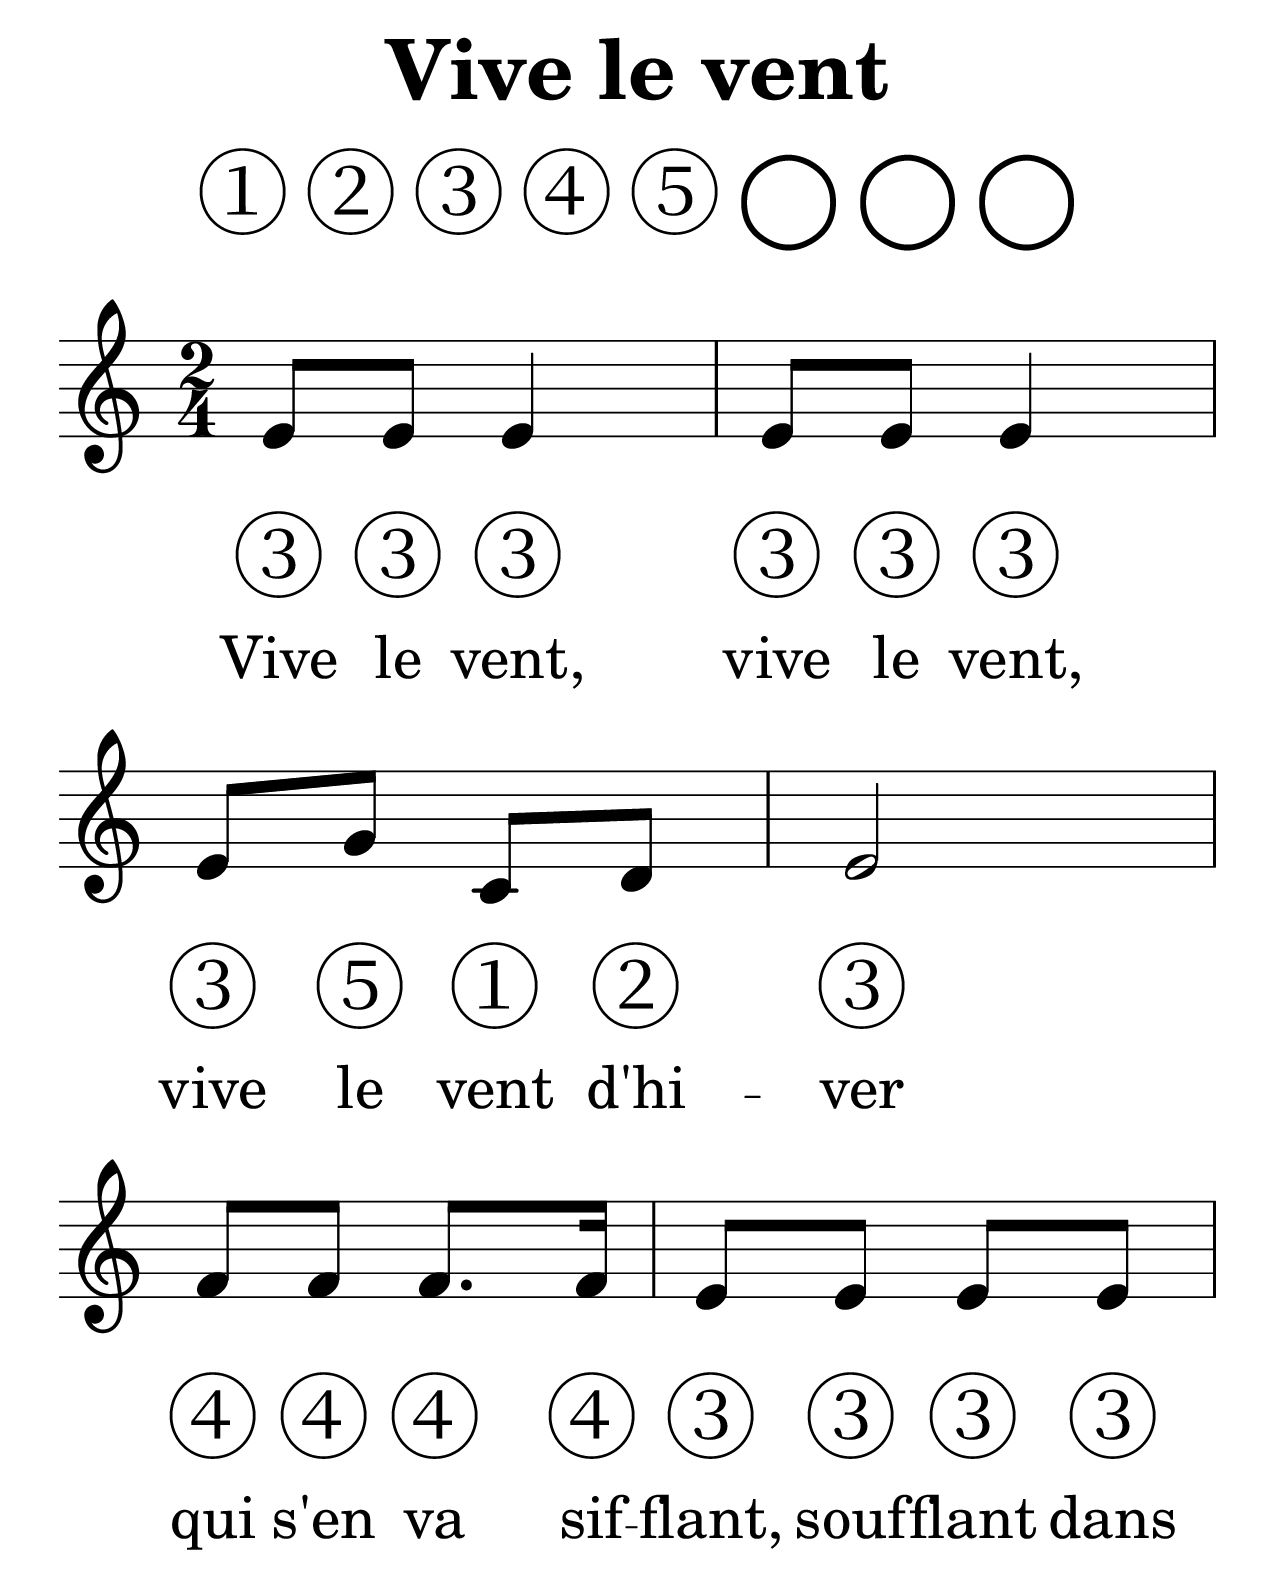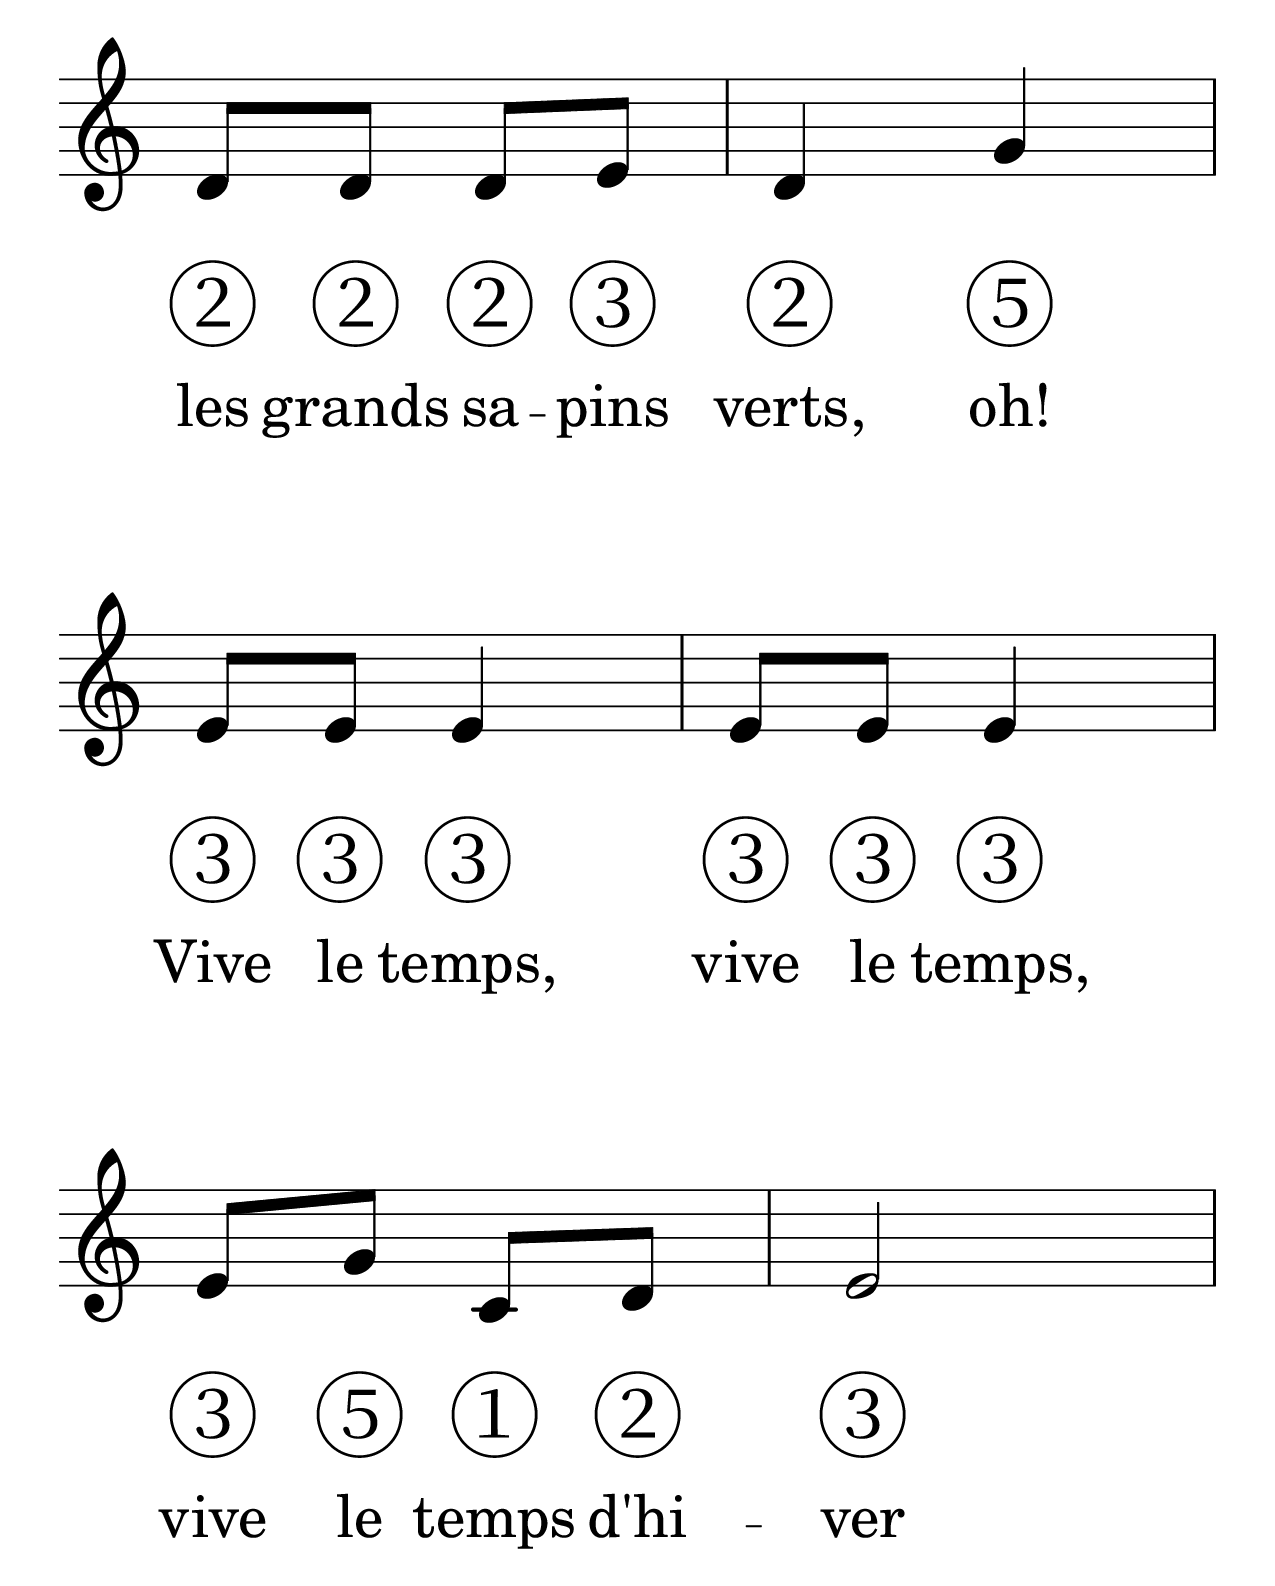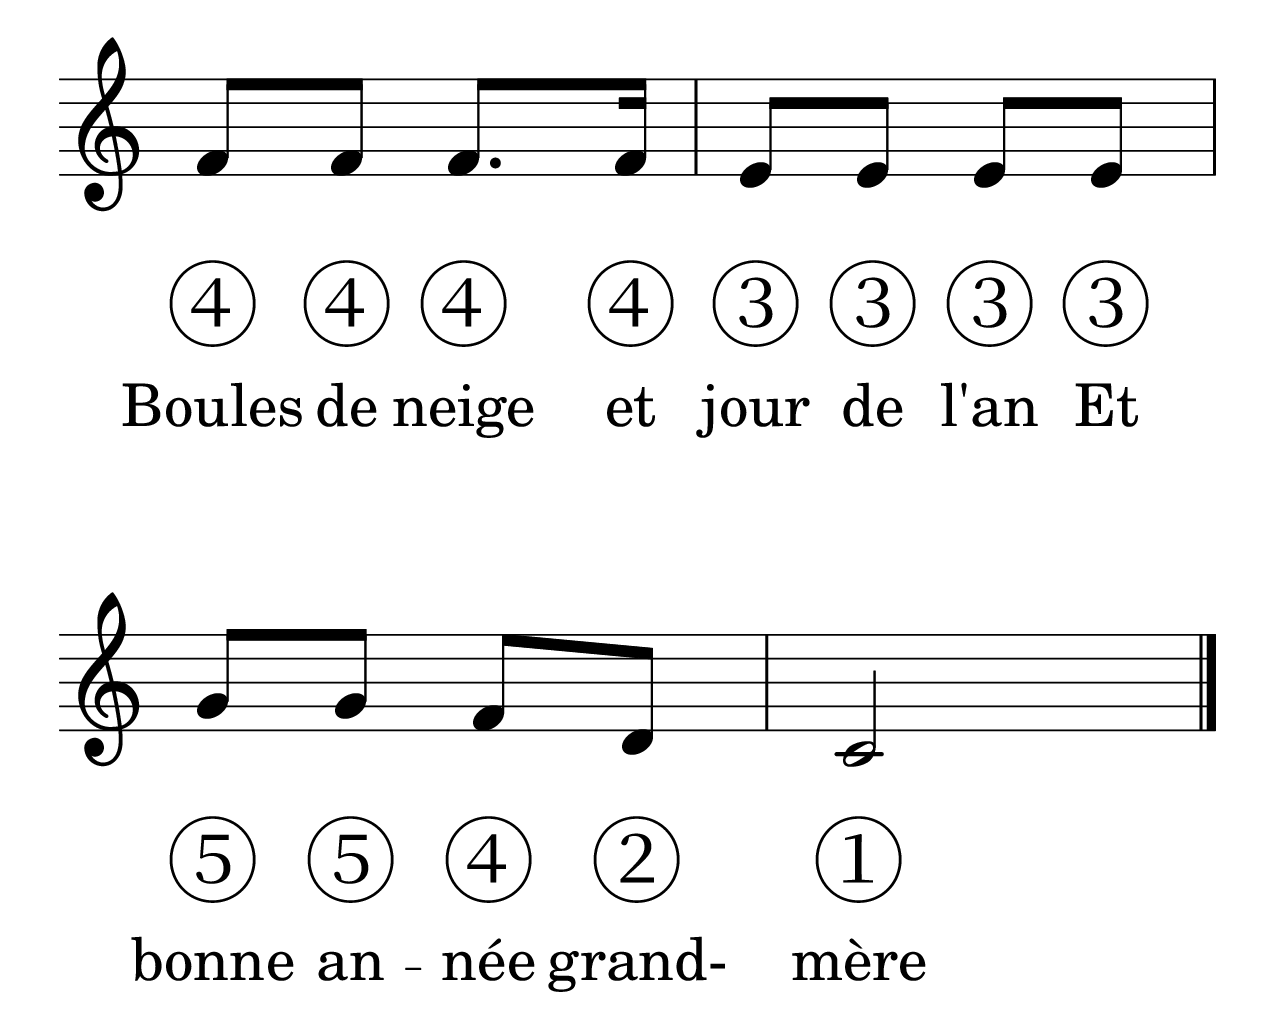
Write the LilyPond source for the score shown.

\version "2.18.2"
\include "common.ly"
\version "2.18.2"

% for reference
% ① ② ③ ④ ⑤ ⑥ ⑦ ⑧ ◯

% empty circles with bar number to colorize
oc = "①"
od = "②"
oe = "③"
of = "④"
og = "⑤"
oap = "⑥"
obp = "⑦"
ocp = "⑧"
oo = "◯"


% Adapted from typeset CC-by Jean-Michel Thiémonge @pianognu.blogspot.fr

\header {
 title = "Vive le vent"
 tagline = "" 
}

\markup {
  \column {
  \vspace #0.5
  \fill-line { \column { \line { 
    \fontsize #5 { \oc \od \oe \of \og \oo \oo \oo}}}}
  \vspace #0.5
  }
}


\score {
\new Staff <<
 {
   \clef treble
   \time 2/4
   \key c \major 
   \transpose f c {
	\relative c'' {
      a8 a a4 a8 a a4
      a8 c f, [g] a2 \break
	  bf8 bf bf8. bf16  a8 a a8 [ a8]
  	  g8 g g [a] g4 c4 \break
  	  a8 a a4  a8 a a4
  	  a8 c f, [g] a2  \break
  	  bf8 bf bf8.  bf16  a8 a a8 [  a]
  	  c8 c bf [g]  f2
      \bar "|."
	 }
   }
 } 

\addlyrics {
    \set fontSize = #4
    \oe \oe \oe \oe \oe \oe
    \oe \og \oc \od \oe
    \of \of \of \of \oe \oe \oe \oe
    \od \od \od \oe \od \og
    \oe \oe \oe \oe \oe \oe
    \oe \og \oc \od \oe
    \of \of \of \of \oe \oe \oe \oe
    \og \og \of \od \oc
 }

  \addlyrics {
   Vive le vent, vive le vent,
vive le vent d'hi -- ver
qui s'en va sif -- flant, souf -- flant
dans les grands sa -- pins verts, oh!
Vive le temps, vive le temps,
vive le temps d'hi -- ver
Boules de neige et jour de l'an
Et bonne an -- née grand- mère
  }
 
>>



\layout { }

\midi {
    \context {
      \Score
      tempoWholesPerMinute = #(ly:make-moment 100 4)
    }
  }

}
